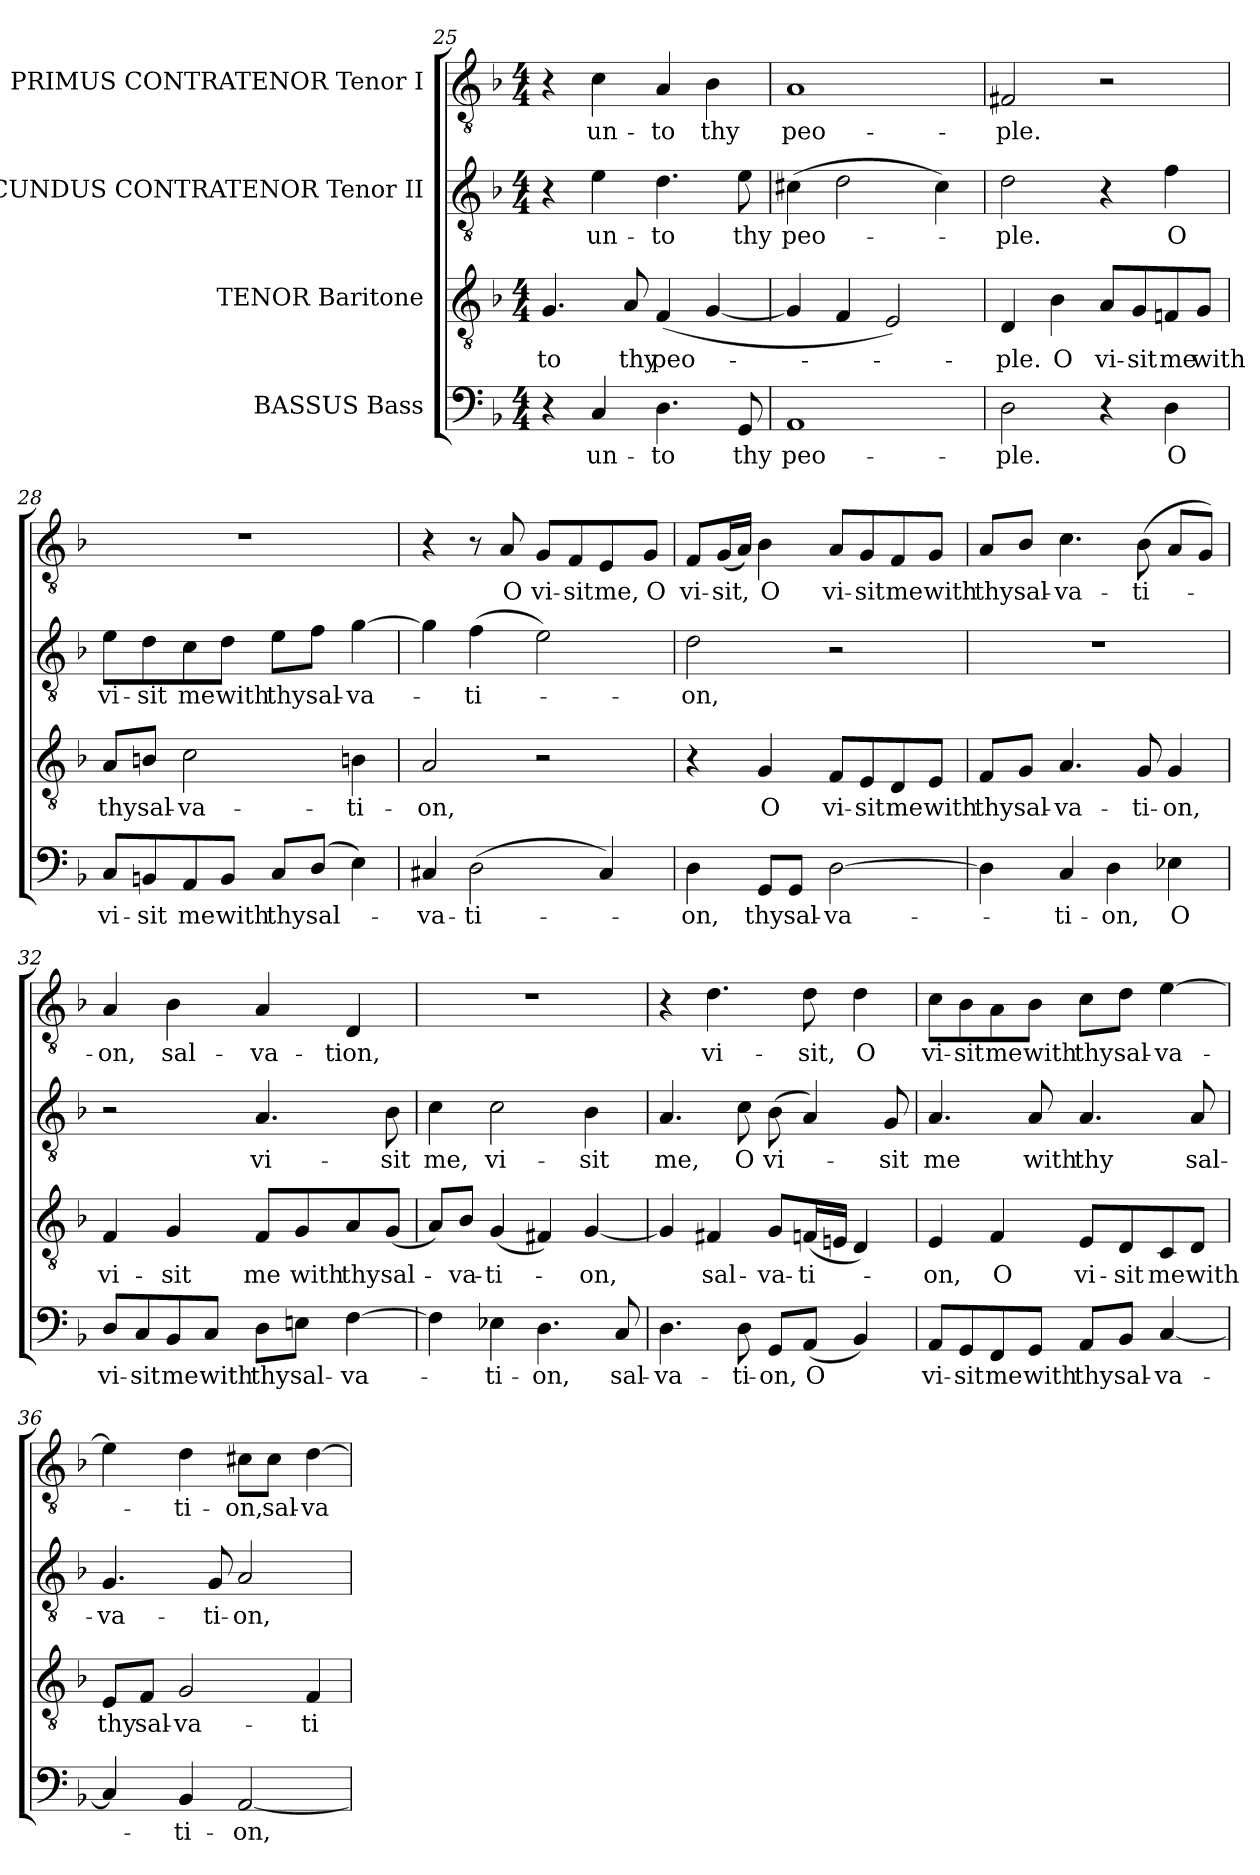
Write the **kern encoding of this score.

**kern	**text	**kern	**text	**kern	**text	**kern	**text
*part4	*part4	*part3	*part3	*part2	*part2	*part1	*part1
*staff4	*staff4	*staff3	*staff3	*staff2	*staff2	*staff1	*staff1
*I"BASSUS Bass	*	*I"TENOR Baritone	*	*I"SECUNDUS CONTRATENOR Tenor II	*	*I"PRIMUS CONTRATENOR Tenor I	*
*clefF4	*	*clefGv2	*	*clefGv2	*	*clefGv2	*
*k[b-]	*	*k[b-]	*	*k[b-]	*	*k[b-]	*
*d:	*	*d:	*	*d:	*	*d:	*
*M4/4	*	*M4/4	*	*M4/4	*	*M4/4	*
=25	=25	=25	=25	=25	=25	=25	=25
!	!	!	!LO:LY:b	!	!	!	!
4r	.	4.G/	-to	4r	.	4r	.
!	!LO:LY:b	!	!	!	!LO:LY:b	!	!LO:LY:b
4C/	un-	.	.	4e\	un-	4c\	un-
!	!	!	!LO:LY:b	!	!	!	!
.	.	8A/	thy	.	.	.	.
!	!LO:LY:b	!	!LO:LY:b	!	!LO:LY:b	!	!LO:LY:b
4.D\	-to	(<4F/	peo-	4.d\	-to	4A/	-to
!	!	!	!	!	!	!	!LO:LY:b
.	.	[4G/	.	.	.	4B-\	thy
!	!LO:LY:b	!	!	!	!LO:LY:b	!	!
8GG/	thy	.	.	8e\	thy	.	.
!!LO:LB:g=z
=26	=26	=26	=26	=26	=26	=26	=26
!	!LO:LY:b	!	!	!	!LO:LY:b	!	!LO:LY:b
1AA	peo-	4G/]	.	(>4c#X\	peo-	1A	peo-
.	.	4F/	.	2d\	.	.	.
.	.	2E/)	.	.	.	.	.
.	.	.	.	4c#\)	.	.	.
=27	=27	=27	=27	=27	=27	=27	=27
!	!LO:LY:b	!	!LO:LY:b	!	!LO:LY:b	!	!LO:LY:b
2D\	-ple.	4D/	-ple.	2d\	-ple.	2F#X/	-ple.
!	!	!	!LO:LY:b	!	!	!	!
.	.	4B-\	O	.	.	.	.
!	!	!	!LO:LY:b	!	!	!	!
4r	.	8A/L	vi-	4r	.	2r	.
!	!	!	!LO:LY:b	!	!	!	!
.	.	8G/	-sit	.	.	.	.
!	!LO:LY:b	!	!LO:LY:b	!	!LO:LY:b	!	!
4D\	O	8Fni/	me	4f\	O	.	.
!	!	!	!LO:LY:b	!	!	!	!
.	.	8G/J	with	.	.	.	.
=28	=28	=28	=28	=28	=28	=28	=28
!	!LO:LY:b	!	!LO:LY:b	!	!LO:LY:b	!	!
8C/L	vi-	8A/L	thy	8e\L	vi-	1r	.
!	!LO:LY:b	!	!LO:LY:b	!	!LO:LY:b	!	!
8BBn/	-sit	8Bn/J	sal-	8d\	-sit	.	.
!	!LO:LY:b	!	!LO:LY:b	!	!LO:LY:b	!	!
8AA/	me	2c\	-va-	8c\	me	.	.
!	!LO:LY:b	!	!	!	!LO:LY:b	!	!
8BB/J	with	.	.	8d\J	with	.	.
!	!LO:LY:b	!	!	!	!LO:LY:b	!	!
8C/L	thy	.	.	8e\L	thy	.	.
!	!LO:LY:b	!	!	!	!LO:LY:b	!	!
(>8D/J	sal-	.	.	8f\J	sal-	.	.
!	!	!	!LO:LY:b	!	!LO:LY:b	!	!
4E\)	.	4Bni\	-ti-	[4g\	-va-	.	.
=29	=29	=29	=29	=29	=29	=29	=29
!	!LO:LY:b	!	!LO:LY:b	!	!	!	!
4C#X/	-va-	2A/	-on,	4g\]	.	4r	.
!	!LO:LY:b	!	!	!	!LO:LY:b	!	!
(>2D\	-ti-	.	.	(>4f\	-ti-	8r	.
!	!	!	!	!	!	!	!LO:LY:b
.	.	.	.	.	.	8A/	O
!	!	!	!	!	!	!	!LO:LY:b
.	.	2r	.	2e\)	.	8G/L	vi-
!	!	!	!	!	!	!	!LO:LY:b
.	.	.	.	.	.	8F/	-sit
!	!	!	!	!	!	!	!LO:LY:b
4C#/)	.	.	.	.	.	8E/	me,
!	!	!	!	!	!	!	!LO:LY:b
.	.	.	.	.	.	8G/J	O
!!LO:LB:g=z
=30	=30	=30	=30	=30	=30	=30	=30
!	!LO:LY:b	!	!	!	!LO:LY:b	!	!LO:LY:b
4D\	-on,	4r	.	2d\	-on,	8F/L	vi-
!	!	!	!	!	!	!	!LO:LY:b
.	.	.	.	.	.	(<16G/L	-sit,
.	.	.	.	.	.	16A/JJ)	.
!	!LO:LY:b	!	!LO:LY:b	!	!	!	!LO:LY:b
8GG/L	thy	4G/	O	.	.	4B-\	O
!	!LO:LY:b	!	!	!	!	!	!
8GG/J	sal-	.	.	.	.	.	.
!	!LO:LY:b	!	!LO:LY:b	!	!	!	!LO:LY:b
[2D\	-va-	8F/L	vi-	2r	.	8A/L	vi-
!	!	!	!LO:LY:b	!	!	!	!LO:LY:b
.	.	8E/	-sit	.	.	8G/	-sit
!	!	!	!LO:LY:b	!	!	!	!LO:LY:b
.	.	8D/	me	.	.	8F/	me
!	!	!	!LO:LY:b	!	!	!	!LO:LY:b
.	.	8E/J	with	.	.	8G/J	with
=31	=31	=31	=31	=31	=31	=31	=31
!	!	!	!LO:LY:b	!	!	!	!LO:LY:b
4D\]	.	8F/L	thy	1r	.	8A/L	thy
!	!	!	!LO:LY:b	!	!	!	!LO:LY:b
.	.	8G/J	sal-	.	.	8B-/J	sal-
!	!LO:LY:b	!	!LO:LY:b	!	!	!	!LO:LY:b
4C/	-ti-	4.A/	-va-	.	.	4.c\	-va-
!	!LO:LY:b	!	!	!	!	!	!
4D\	-on,	.	.	.	.	.	.
!	!	!	!LO:LY:b	!	!	!	!LO:LY:b
.	.	8G/	-ti-	.	.	(>8B-\	-ti-
!	!LO:LY:b	!	!LO:LY:b	!	!	!	!
4E-X\	O	4G/	-on,	.	.	8A/L	.
.	.	.	.	.	.	8G/J)	.
=32	=32	=32	=32	=32	=32	=32	=32
!	!LO:LY:b	!	!LO:LY:b	!	!	!	!LO:LY:b
8D/L	vi-	4F/	vi-	2r	.	4A/	-on,
!	!LO:LY:b	!	!	!	!	!	!
8C/	-sit	.	.	.	.	.	.
!	!LO:LY:b	!	!LO:LY:b	!	!	!	!LO:LY:b
8BB-/	me	4G/	-sit	.	.	4B-\	sal-
!	!LO:LY:b	!	!	!	!	!	!
8C/J	with	.	.	.	.	.	.
!	!LO:LY:b	!	!LO:LY:b	!	!LO:LY:b	!	!LO:LY:b
8D\L	thy	8F/L	me	4.A/	vi-	4A/	-va-
!	!LO:LY:b	!	!LO:LY:b	!	!	!	!
8Eni\J	sal-	8G/	with	.	.	.	.
!	!LO:LY:b	!	!LO:LY:b	!	!	!	!LO:LY:b
[4F\	-va-	8A/	thy	.	.	4D/	-tion,
!	!	!	!LO:LY:b	!	!LO:LY:b	!	!
.	.	(<8G/J	sal-	8B-\	-sit	.	.
=33	=33	=33	=33	=33	=33	=33	=33
!	!	!	!	!	!LO:LY:b	!	!
4F\]	.	8A/L)	.	4c\	me,	1r	.
!	!	!	!LO:LY:b	!	!	!	!
.	.	8B-/J	-va-	.	.	.	.
!	!LO:LY:b	!	!LO:LY:b	!	!LO:LY:b	!	!
4E-X\	-ti-	(<4G/	-ti-	2c\	vi-	.	.
!	!LO:LY:b	!	!	!	!	!	!
4.D\	-on,	4F#X/)	.	.	.	.	.
!	!	!	!LO:LY:b	!	!LO:LY:b	!	!
.	.	[4G/	-on,	4B-\	-sit	.	.
!	!LO:LY:b	!	!	!	!	!	!
8C/	sal-	.	.	.	.	.	.
!!LO:PB:g=z
=34	=34	=34	=34	=34	=34	=34	=34
!	!LO:LY:b	!	!	!	!LO:LY:b	!	!
4.D\	-va-	4G/]	.	4.A/	me,	4r	.
!	!	!	!LO:LY:b	!	!	!	!LO:LY:b
.	.	4F#X/	sal-	.	.	4.d\	vi-
!	!LO:LY:b	!	!	!	!LO:LY:b	!	!
8D\	-ti-	.	.	8c\	O	.	.
!	!LO:LY:b	!	!LO:LY:b	!	!LO:LY:b	!	!
8GG/L	-on,	8G/L	-va-	(>8B-\	vi-	.	.
!	!LO:LY:b	!	!LO:LY:b	!	!	!	!LO:LY:b
(<8AA/J	O	(<16Fn/L	-ti-	4A/)	.	8d\	-sit,
.	.	16Eni/JJ	.	.	.	.	.
!	!	!	!	!	!	!	!LO:LY:b
4BB-/)	.	4D/)	.	.	.	4d\	O
!	!	!	!	!	!LO:LY:b	!	!
.	.	.	.	8G/	-sit	.	.
=35	=35	=35	=35	=35	=35	=35	=35
!	!LO:LY:b	!	!LO:LY:b	!	!LO:LY:b	!	!LO:LY:b
8AA/L	vi-	4E/	-on,	4.A/	me	8c\L	vi-
!	!LO:LY:b	!	!	!	!	!	!LO:LY:b
8GG/	-sit	.	.	.	.	8B-\	-sit
!	!LO:LY:b	!	!LO:LY:b	!	!	!	!LO:LY:b
8FF/	me	4F/	O	.	.	8A\	me
!	!LO:LY:b	!	!	!	!LO:LY:b	!	!LO:LY:b
8GG/J	with	.	.	8A/	with	8B-\J	with
!	!LO:LY:b	!	!LO:LY:b	!	!LO:LY:b	!	!LO:LY:b
8AA/L	thy	8E/L	vi-	4.A/	thy	8c\L	thy
!	!LO:LY:b	!	!LO:LY:b	!	!	!	!LO:LY:b
8BB-/J	sal-	8D/	-sit	.	.	8d\J	sal-
!	!LO:LY:b	!	!LO:LY:b	!	!	!	!LO:LY:b
[4C/	-va-	8C/	me	.	.	[4e\	-va-
!	!	!	!LO:LY:b	!	!LO:LY:b	!	!
.	.	8D/J	with	8A/	sal-	.	.
=36	=36	=36	=36	=36	=36	=36	=36
!	!	!	!LO:LY:b	!	!LO:LY:b	!	!
4C/]	.	8E/L	thy	4.G/	-va-	4e\]	.
!	!	!	!LO:LY:b	!	!	!	!
.	.	8F/J	sal-	.	.	.	.
!	!LO:LY:b	!	!LO:LY:b	!	!	!	!LO:LY:b
4BB-/	-ti-	2G/	-va-	.	.	4d\	-ti-
!	!	!	!	!	!LO:LY:b	!	!
.	.	.	.	8G/	-ti-	.	.
!	!LO:LY:b	!	!	!	!LO:LY:b	!	!LO:LY:b
[2AA/	-on,	.	.	2A/	-on,	8c#X\L	-on,
!	!	!	!	!	!	!	!LO:LY:b
.	.	.	.	.	.	8c#\J	sal-
!	!	!	!LO:LY:b	!	!	!	!LO:LY:b
.	.	4F/	-ti-	.	.	[4d\	-va-
=	=	=	=	=	=	=	=
*-	*-	*-	*-	*-	*-	*-	*-
